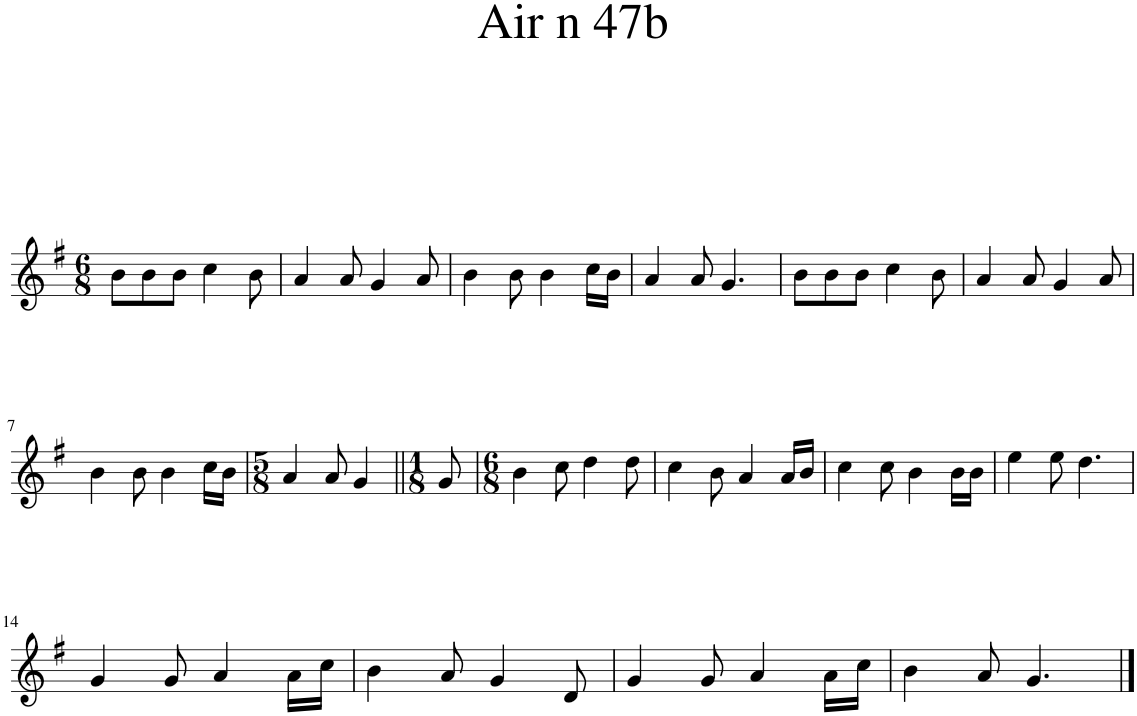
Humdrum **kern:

**kern
*part1
*staff1
*I"Piano
*I'Pno.
*clefG2
*k[f#]
*M6/8
=1
8b\L
8b\
8b\J
4cc\
8b\
=2
4a/
8a/
4g/
8a/
=3
4b\
8b\
4b\
16cc\LL
16b\JJ
=4
4a/
8a/
4.g/
=5
8b\L
8b\
8b\J
4cc\
8b\
=6
4a/
8a/
4g/
8a/
!!LO:LB:g=z
=7
4b\
8b\
4b\
16cc\LL
16b\JJ
=8
*M5/8
4a/
8a/
4g/
=9||
*M1/8
8g/
=10
*M6/8
4b\
8cc\
4dd\
8dd\
=11
4cc\
8b\
4a/
16a/LL
16b/JJ
=12
4cc\
8cc\
4b\
16b\LL
16b\JJ
=13
4ee\
8ee\
4.dd\
!!LO:LB:g=z
=14
4g/
8g/
4a/
16a\LL
16cc\JJ
=15
4b\
8a/
4g/
8d/
=16
4g/
8g/
4a/
16a\LL
16cc\JJ
=17
4b\
8a/
4.g/
==
*-
